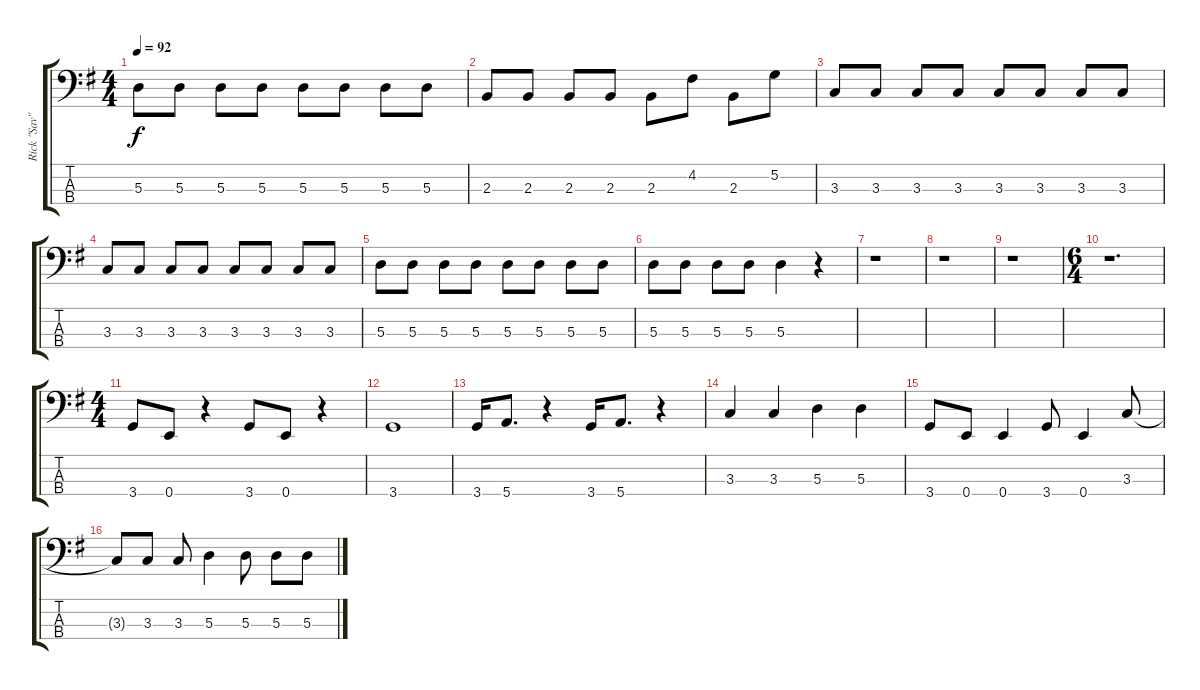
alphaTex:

\track ("Rick \"Sav\" Savage" "Rick \"Sav\"") {instrument slapbass1}
\staff {score tabs}
\tuning (G2 D2 A1 E1) {hide}
\ts (4 4)
\tempo 92
\clef f4
\ks eminor
5.3.8{dy f} 5.3.8 5.3.8 5.3.8 5.3.8 5.3.8 5.3.8 5.3.8 |
2.3.8 2.3.8 2.3.8 2.3.8 2.3.8 4.2.8 2.3.8 5.2.8 |
3.3.8 3.3.8 3.3.8 3.3.8 3.3.8 3.3.8 3.3.8 3.3.8 |
3.3.8 3.3.8 3.3.8 3.3.8 3.3.8 3.3.8 3.3.8 3.3.8 |
5.3.8 5.3.8 5.3.8 5.3.8 5.3.8 5.3.8 5.3.8 5.3.8 |
5.3.8 5.3.8 5.3.8 5.3.8 5.3.4 r.4 |
r.1 |
r.1 |
r.1 |
\ts (6 4)
r.1{d} |
\ts (4 4)
3.4.8 0.4.8 r.4 3.4.8 0.4.8 r.4 |
3.4.1 |
3.4.16 5.4.8{d} r.4 3.4.16 5.4.8{d} r.4 |
3.3.4 3.3.4 5.3.4 5.3.4 |
3.4.8 0.4.8 0.4.4 3.4.8 0.4.4 3.3.8 |
3.3{t}.8 3.3.8 3.3.8 5.3.4 5.3.8 5.3.8 5.3.8
